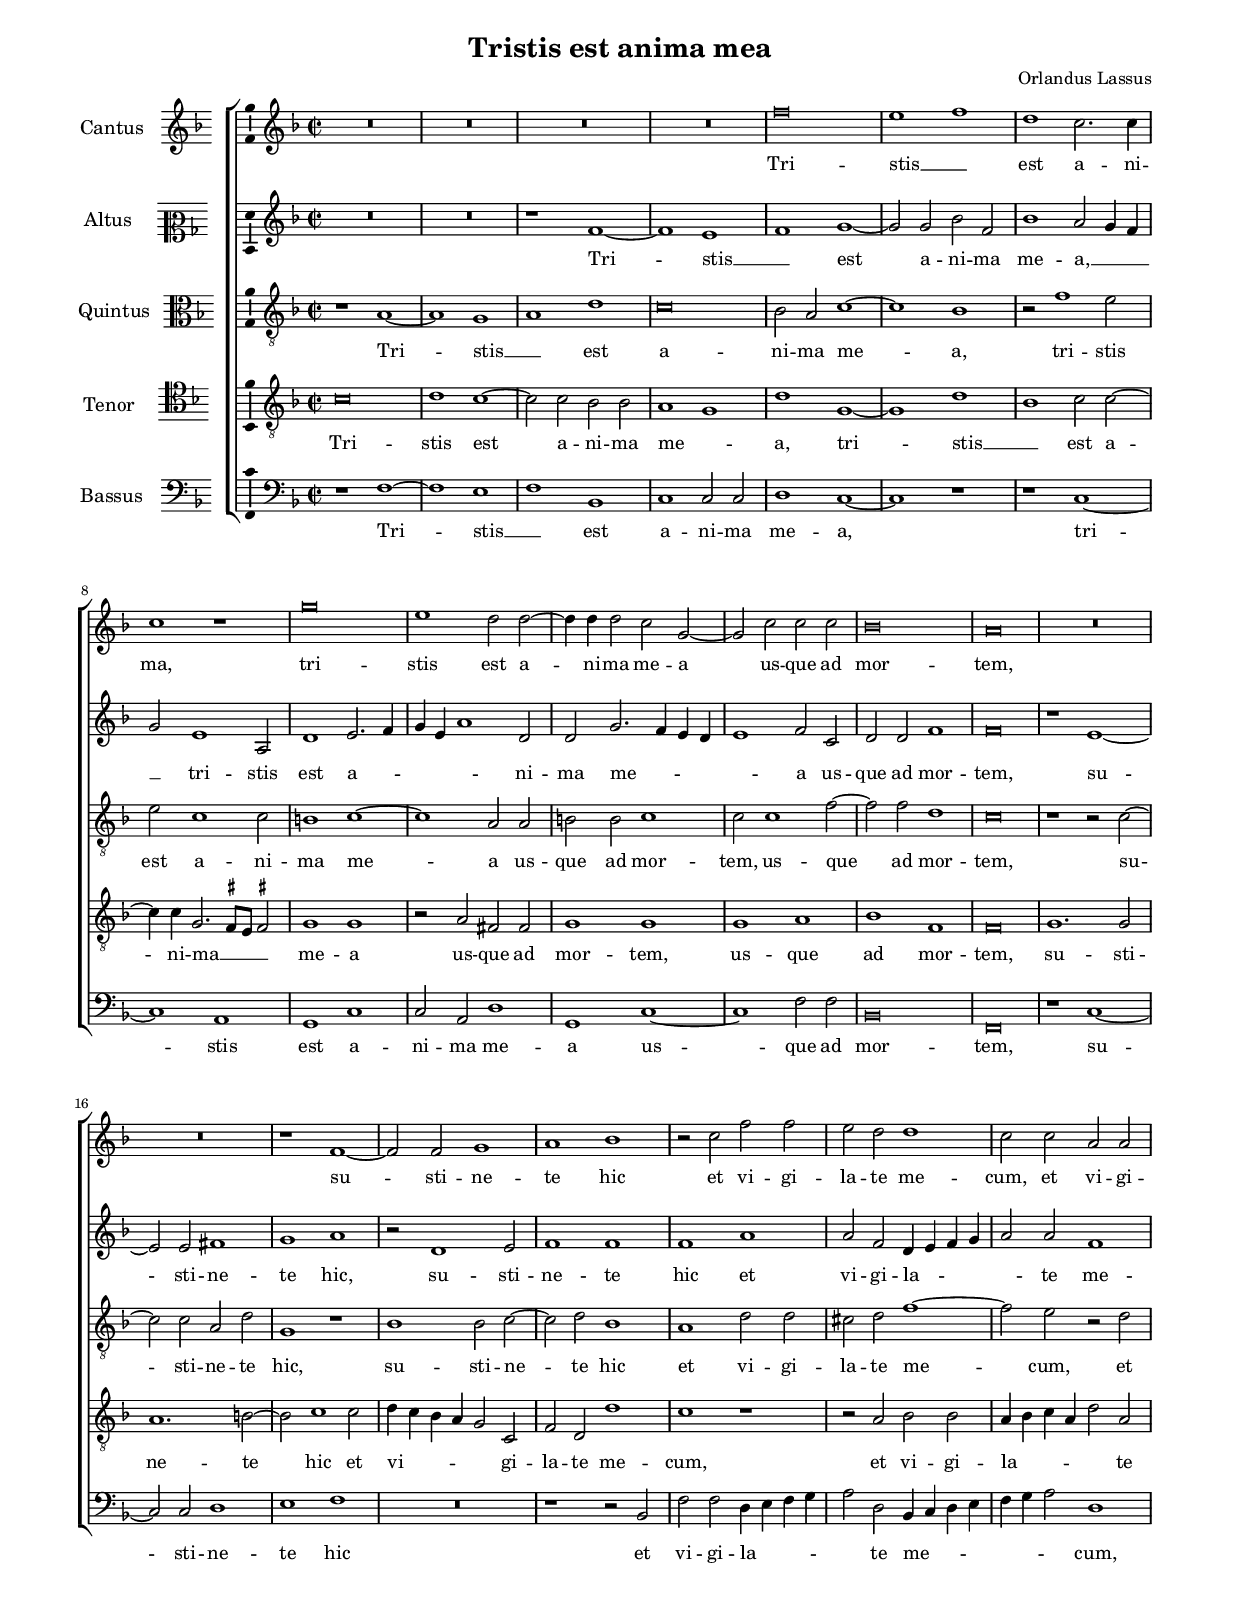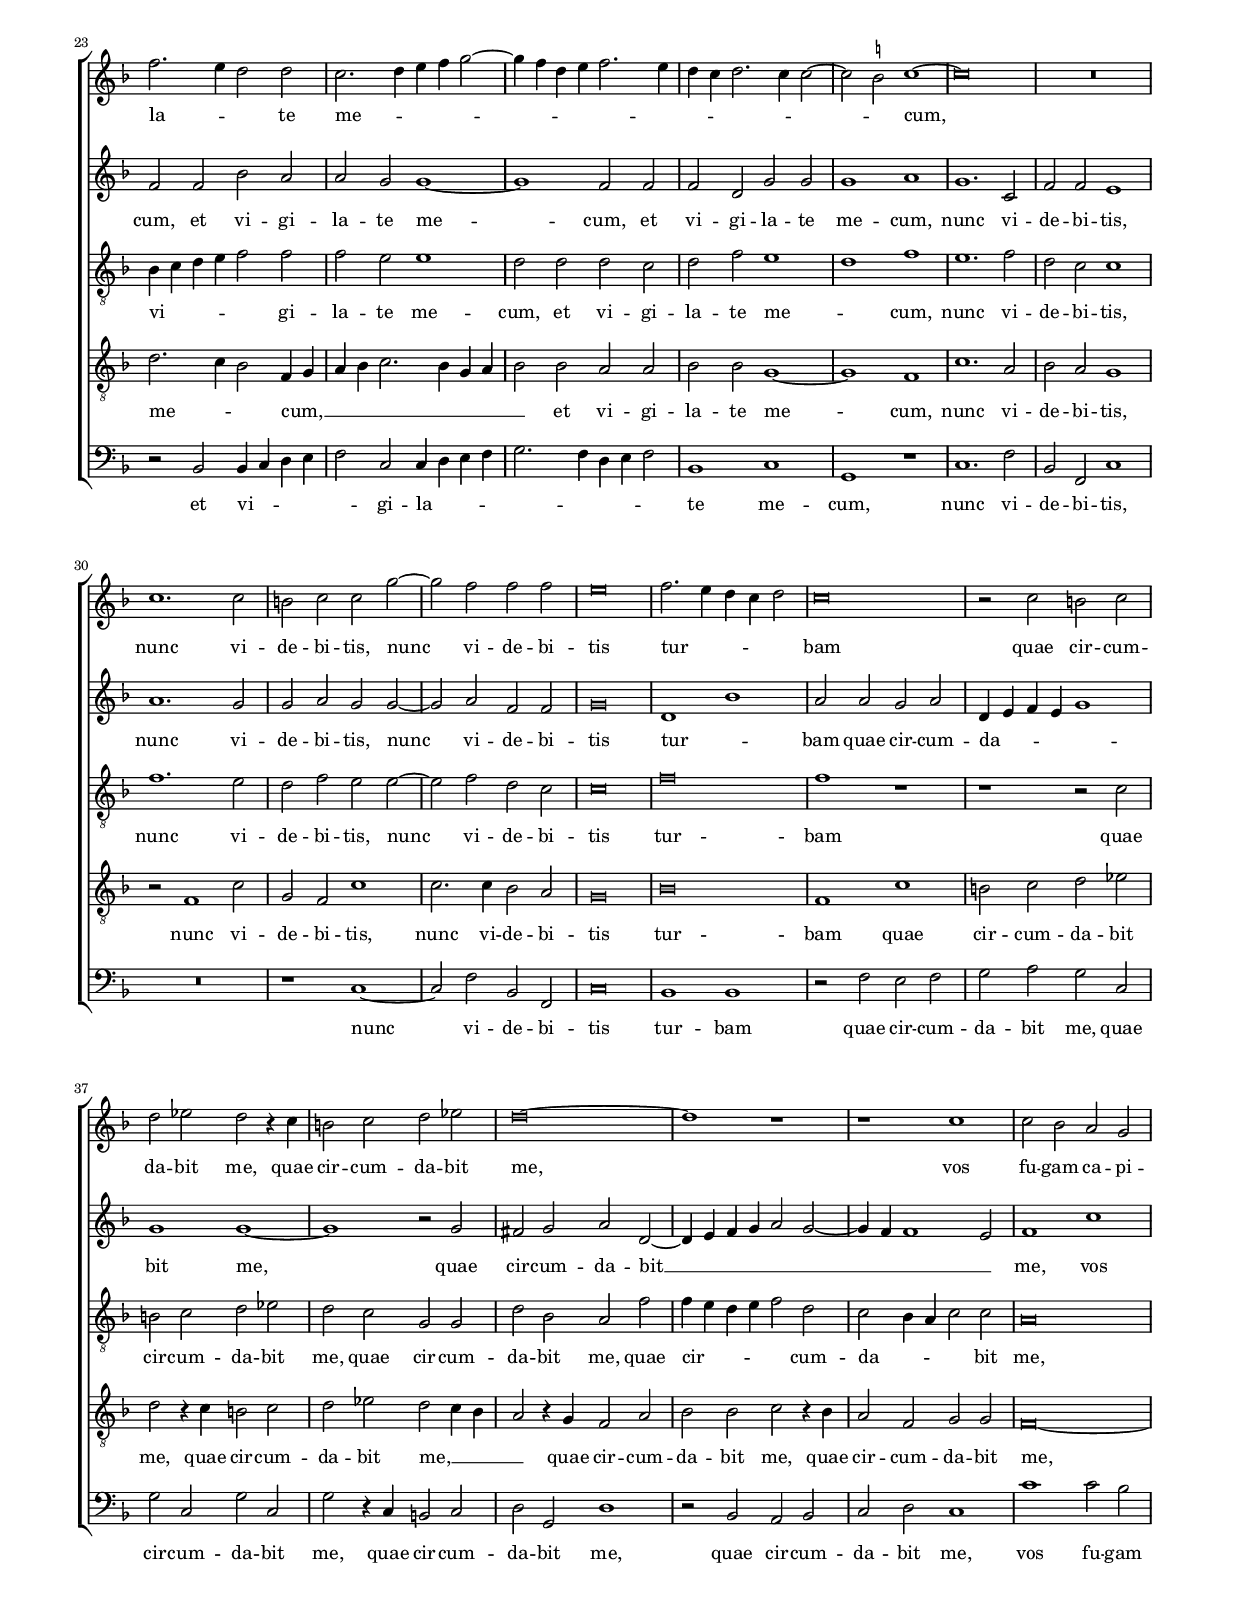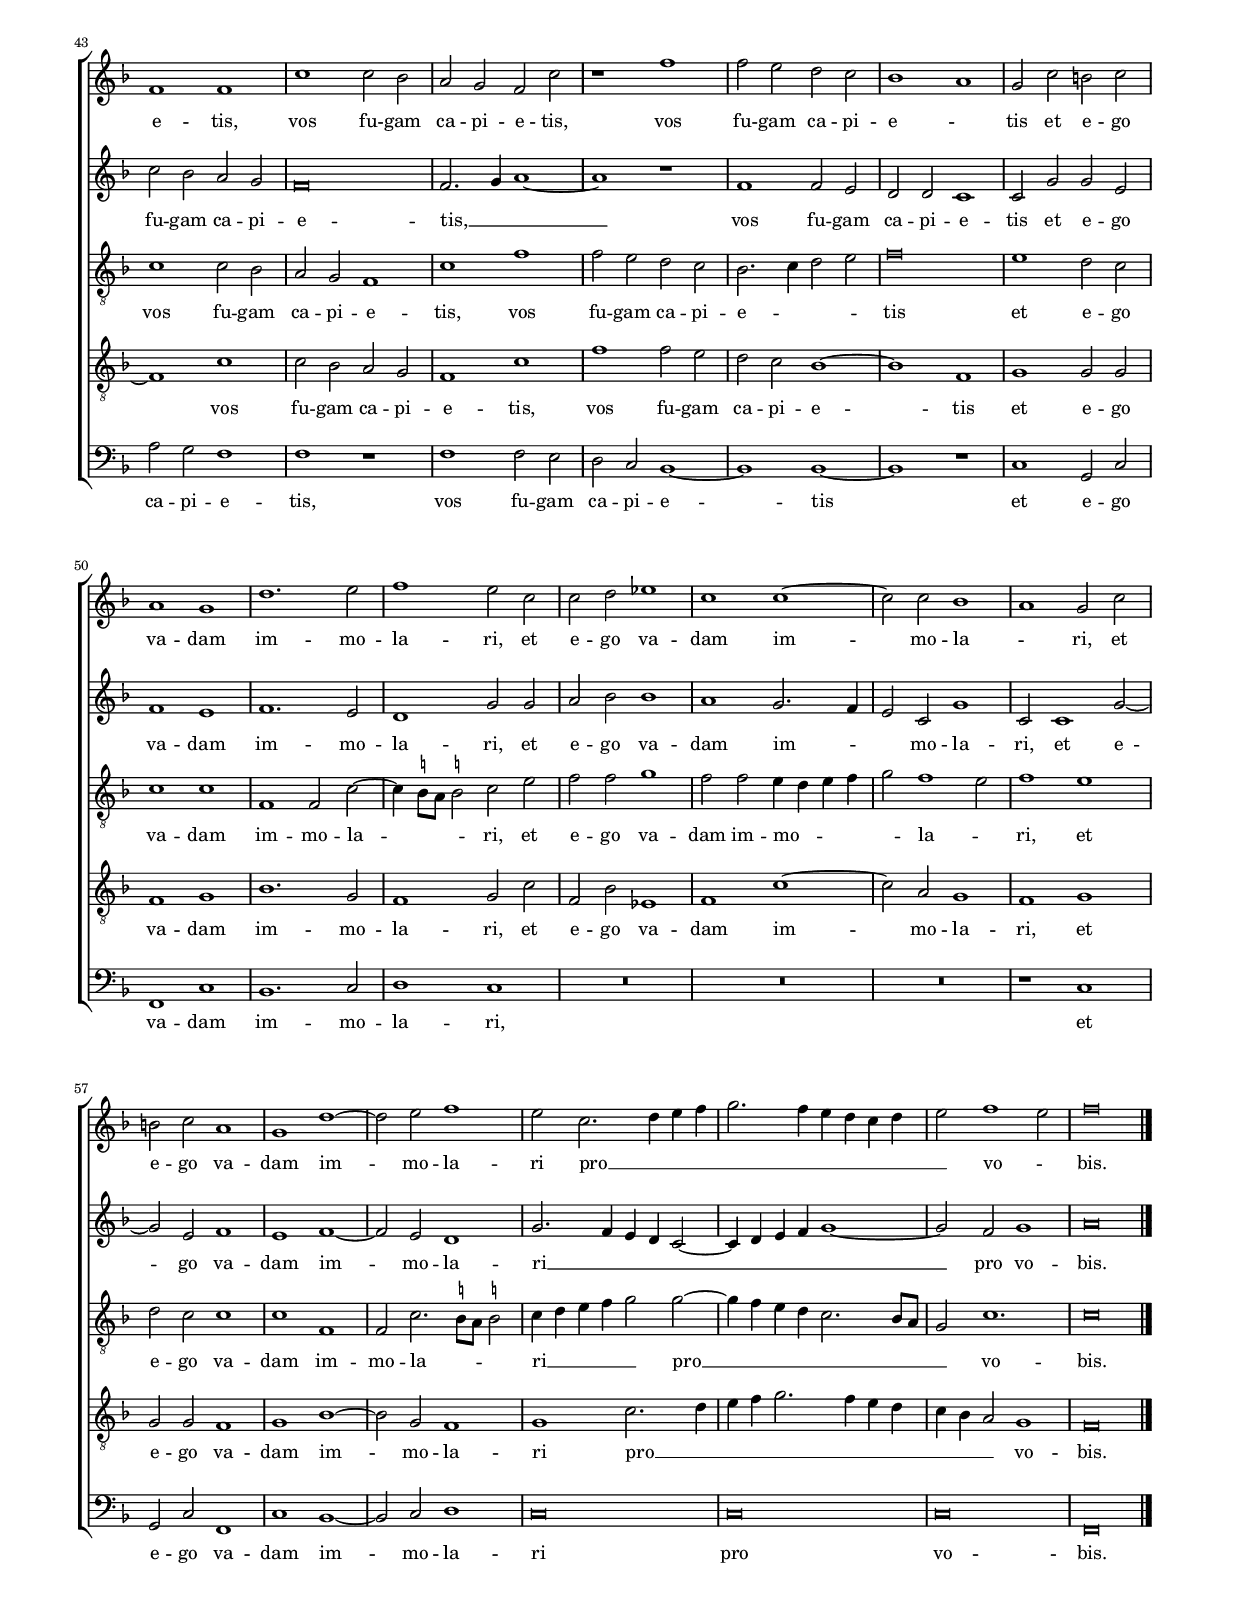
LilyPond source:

\header
{
  title="Tristis est anima mea"
  composer="Orlandus Lassus"
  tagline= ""
}

\version "2.22.0"
\include "deutsch.ly"
#(set-global-staff-size 15)
% #(set-default-paper-size "letter")
#(ly:set-option 'point-and-click #f)


\paper
	{
	top-margin = 1.8 \cm
	bottom-margin = 1.8 \cm
	left-margin = 1.5 \cm
	right-margin = 1.5 \cm
	ragged-bottom = ##f
	ragged-last-bottom = ##t
	print-page-number = ##f
	system-system-spacing = #'((basic-distance . 17) (minimum-distance . 14) (padding . 7) (strechability . 150))
	systems-per-page = 3
    page-count = 3
%	min-systems-per-page = 3
	markup-system-spacing.basic-distance = #12
%	print-all-headers = ##t
%	print-first-page-number = ##t
%	first-page-number = 1
	}

	
global = {
	\key f \major
	\time 2/2 \set Score.measureLength = #(ly:make-moment 2/1)
    \set Score.tempoHideNote = ##t
    \tempo 2 = 90
    \skip 1*2*63 \bar "|."
	}

	ficta = { \once \set suggestAccidentals = ##t }

	forget = #(define-music-function (music) (ly:music?) #{
		\accidentalStyle forget
		$music
		\accidentalStyle default
		#})



incipitcantus = \markup { \score {
	{
	\set Staff.instrumentName = \markup { \fontsize #1 "Cantus" }
	\key f \major
	\clef violin
	s4 \bar ""
	}
	\layout  {
	raggedright = ##t
	indent = 1.6 \cm
	line-width = 2.2\cm
	\context { \Staff \remove Time_signature_engraver }
	\override Staff.Clef.Y-extent = #'(0 . 0)
	}} \hspace #1 }

      
incipitaltus = \markup { \score {
	{
	\set Staff.instrumentName = \markup { \fontsize #1 "Altus" }
	\key f \major
	\clef mezzosoprano
	s4 \bar ""
	}
	\layout  {
	raggedright = ##t
	indent = 1.6 \cm
	line-width = 2.2\cm
	\context { \Staff \remove Time_signature_engraver }
	\override Staff.Clef.Y-extent = #'(0 . 0)
	}} \hspace #1 }

     
incipitquintus = \markup { \score {
	{
	\set Staff.instrumentName = \markup { \fontsize #1 "Quintus" }
	\key f \major
	\clef alto
	s4 \bar ""
	}
	\layout  {
	raggedright = ##t
	indent = 1.6 \cm
	line-width = 2.2\cm
	\context { \Staff \remove Time_signature_engraver }
	\override Staff.Clef.Y-extent = #'(0 . 0)
	}} \hspace #1 }
    
    
incipittenor = \markup { \score {
	{
	\set Staff.instrumentName = \markup { \fontsize #1 "Tenor" }
	\key f \major
	\clef tenor
	s4 \bar ""
	}
	\layout  {
	raggedright = ##t
	indent = 1.6 \cm
	line-width = 2.2\cm
	\context { \Staff \remove Time_signature_engraver }
	\override Staff.Clef.Y-extent = #'(0 . 0)
	}} \hspace #1 }
      
      
incipitbassus = \markup { \score {
	{
	\set Staff.instrumentName = \markup { \fontsize #1 "Bassus" }
	\key f \major
	\clef bass
	s4 \bar ""
	}
	\layout  {
	raggedright = ##t
	indent = 1.6 \cm
	line-width = 2.2\cm
	\context { \Staff \remove Time_signature_engraver }
	\override Staff.Clef.Y-extent = #'(0 . 0)
	}} \hspace #1 }


cantus =  \relative c''
	{
	R\breve
	R\breve
	R\breve
	R\breve
%5
	f\breve |
	e1 f
	d1 c2. c4
	c1 r
	g'\breve
%10
	e1 d2 d~ |
	d4 d d2 c g~
	g2 c c c
	b\breve
	a\breve
%15
	R\breve |
	R\breve
	r1 f~
	f2 f g1
	a1 b
%20
	r2 c f f |
	e2 d d1
	c2 c a a
	f'2. e4 d2 d
	c2. d4 e f g2~
%25
	g4 f d e f2. e4 |
	d4 c d2. c4 c2~
	c2 \ficta h c1~
	c\breve
	R\breve
%30
	c1. c2 |
	h2 c c g'~
	g2 f f f
	e\breve
	f2. e4 d c d2
%35
	c\breve |
	r2 c h c
	d2 es d r4 c
	h2 c d es
	d\breve~
%40
	d1 r |
	r1 c
	c2 b a g
	f1 f
	c'1 c2 b
%45
	a2 g f c' |
	r1 f
	f2 e d c
	b1 a
	g2 c h c
%50
	a1 g |
	d'1. e2
	f1 e2 c
	c2 d es1
	c1 c~
%55
	c2 c b1 |
	a1 g2 c
	h2 c a1
	g1 d'~
	d2 e f1
%60
	e2 c2. d4 e f |
	g2. f4 e d c d
	e2 f1 e2
	f\breve |
	}


altus =  \relative c'
    {
	R\breve
	R\breve
	r1 f~
	f1 e
%5
	f1 g~ |
	g2 g b f
	b1 a2 g4 f
	g2 e1 a,2
	d1 e2. f4
%10
	g4 e a1 d,2 |
	d2 g2. f4 e d
	e1 f2 c
	d2 d f1
	f\breve
%15
	r1 e~ |
	e2 e fis1
	g1 a
	r2 d,1 e2
	f1 f
%20
	f1 a |
	a2 f d4 e f g
	a2 a f1
	f2 f b a
	a2 g g1~
%25
	g1 f2 f |
	f2 d g g
	g1 a
	g1. c,2
	f2 f e1
%30
	a1. g2 |
	g2 a g g~
	g2 a f f
	g\breve
	d1 b'
%35
	a2 a g a |
	d,4 e f e g1
	g1 g~
	g1 r2 g
	fis2 g a d,~
%40
	d4 e f g a2 g~ |
	g4 f f1 e2
	f1 c'
	c2 b a g
	f\breve
%45
	f2. g4 a1~ |
	a1 r
	f1 f2 e
	d2 d c1
	c2 g' g e
%50
	f1 e |
	f1. e2
	d1 g2 g
	a2 b b1
	a1 g2. f4
%55
	e2 c g'1 |
	c,2 c1 g'2~
	g2 e f1
	e1 f~
	f2 e d1
%60
	g2. f4 e d c2~ |
	c4 d e f g1~
	g2 f g1
	a\breve |
	}


quintus  =  \relative c'
	{
	r1 a~
	a1 g
	a1 d
	c\breve
%5
	b2 a c1~ |
	c1 b
	r2 f'1 e2
	e2 c1 c2
	h1 c~ |
%10
	c1 a2 a |
	h2 h c1
	c2 c1 f2~
	f2 f d1
	c\breve
%15
	r1 r2 c~ |
	c2 c a d
	g,1 r
	b1 b2 c~
	c2 d b1
%20
	a1 d2 d |
	cis2 d f1~
	f2 e r d
	b4 c d e f2 f
	f2 e e1
%25
	d2 d d c |
	d2 f e1
	d1 f
	e1. f2
	d2 c c1
%30
	f1. e2 |
	d2 f e e~
	e2 f d c
	c\breve
	f\breve
%35
	f1 r |
	r1 r2 c
	h2 c d es
	d2 c g g
	d'2 b a f'
%40
	f4 e d e f2 d |
	c2 b4 a c2 c
	a\breve
	c1 c2 b
	a2 g f1
%45
	c'1 f |
	f2 e d c
	b2. c4 d2 e
	f\breve
	e1 d2 c
%50
	c1 c |
	f,1 f2 c'~
	c4 \stemDown \ficta h8 a \stemNeutral \ficta h!2 c e
	f2 f g1
	f2 f e4 d e f
%55
	g2 f1 e2 |
	f1 e
	d2 c c1
	c1 f,
	f2 c'2. \stemDown \ficta h8 a \stemNeutral \ficta h!2
%60
	c4 d e f g2 g~ |
	g4 f e d c2. b8 a
	g2 c1.
	c\breve |
	}


tenor =  \relative c'
	{
	c\breve
	d1 c~
	c2 c b b
	a1 g
%5
	d'1 g,~ |
	g1 d'
	b1 c2 c~
	c4 c g2. \ficta fis8 e \ficta fis!2
	g1 g
%10
	r2 a fis fis |
	g1 g
	g1 a
	b1 f
	f\breve
%15
	g1. g2 |
	a1. h2~
	h2 c1 c2
	d4 c b a g2 c,
	f2 d d'1
%20
	c1 r |
	r2 a b b
	a4 b c a d2 a
	d2. c4 b2 f4 g
	a4 b c2. b4 g a
%25
	b2 b a a |
	b2 b g1~
	g1 f
	c'1. a2
	b2 a g1
%30
	r2 f1 c'2 |
	g2 f c'1
	c2. c4 b2 a
	g\breve
	b\breve
%35
	f1 c' |
	h2 c d es
	d2 r4 c h2 c
	d2 es d c4 b
	a2 r4 g f2 a
%40
	b2 b c r4 b |
	a2 f g g
	f\breve~
	f1 c'
	c2 b a g
%45
	f1 c' |
	f1 f2 e
	d2 c b1~
	b1 f
	g1 g2 g
%50
	f1 g |
	b1. g2
	f1 g2 c
	f,2 b es,1
	f1 c'~
%55
	c2 a g1 |
	f1 g
	g2 g f1
	g1 b~
	b2 g f1
%60
	g1 c2. d4 |
	e4 f g2. f4 e d
	c4 b a2 g1
	f\breve |
	}


bassus  =  \relative c
	{
	r1 f~
	f1 e
	f1 b,
	c1 c2 c
%5
	d1 c~ |
	c1 r
	r1 c~
	c1 a
	g1 c
%10
	c2 a d1 |
	g,1 c~
	c1 f2 f
	b,\breve
	f\breve
%15
	r1 c'~ |
	c2 c d1
	e1 f
	R\breve
	r1 r2 b,
%20
	f'2 f d4 e f g |
	a2 d, b4 c d e
	f4 g a2 d,1
	r2 b b4 c d e
	f2 c c4 d e f
%25
	g2. f4 d e f2 |
	b,1 c
	g1 r
	c1. f2
	b,2 f c'1
%30
	R\breve |
	r1 c~
	c2 f b, f
	c'\breve
	b1 b
%35
	r2 f' e f |
	g2 a g c,
	g'2 c, g' c,
	g'2 r4 c, h2 c
	d2 g, d'1
%40
	r2 b a b |
	c2 d c1
	c'1 c2 b
	a2 g f1
	f1 r
%45
	f1 f2 e |
	d2 c b1~
	b1 b~
	b1 r
	c1 g2 c
%50
	f,1 c' |
	b1. c2
	d1 c
	R\breve
	R\breve
%55
	R\breve |
	r1 c
	g2 c f,1
	c'1 b~
	b2 c d1
%60
	c\breve |
	c\breve
	c\breve
	f,\breve |
	}


lyricscantus = \lyricmode {
	Tri -- stis __ _ est a -- ni -- ma,
        tri -- stis est a -- ni -- ma me -- a
        us -- que ad mor -- tem,
        su -- sti -- ne -- te hic
        et vi -- gi -- la -- te me -- cum,
        et vi -- gi -- la -- _ _ te me -- _ _ _ _ _ _ _ _ _ _ _ _ _ _ _ cum,
        nunc vi -- de -- bi -- tis,
        nunc vi -- de -- bi -- tis
        tur -- _ _ _ _ bam
        quae cir -- cum -- da -- bit me,
        quae cir -- cum -- da -- bit me,
        vos fu -- gam ca -- pi -- e -- tis,
        vos fu -- gam ca -- pi -- e -- tis,
        vos fu -- gam ca -- pi -- e -- _ tis
        et e -- go va -- dam im -- mo -- la -- ri,
        et e -- go va -- dam im -- mo -- la -- _ ri,
        et e -- go va -- dam im -- mo -- la -- ri
        pro __ _ _ _ _ _ _ _ _ _ _ vo -- _ bis.
	}


lyricsaltus = \lyricmode {
	Tri -- stis __ _ est a -- ni -- ma me -- a, __ _ _ _
        tri -- stis est a -- _ _ _ _ ni -- ma me -- _ _ _ _ a
        us -- que ad mor -- tem,
        su -- sti -- ne -- te hic,
        su -- sti -- ne -- te hic
        et vi -- gi -- la -- _ _ _ _ te me -- cum,
        et vi -- gi -- la -- te me -- cum,
        et vi -- gi -- la -- te me -- cum,
        nunc vi -- de -- bi -- tis,
        nunc vi -- de -- bi -- tis,
        nunc vi -- de -- bi -- tis
        tur -- _ bam
        quae cir -- cum -- da -- _ _ _ _ bit me,
        quae cir -- cum -- da -- bit __ _ _ _ _ _ _ _ _ me,
        vos fu -- gam ca -- pi -- e -- tis, __ _ _
        vos fu -- gam ca -- pi -- e -- tis
        et e -- go va -- dam im -- mo -- la -- ri,
        et e -- go va -- dam im -- _ _ mo -- la -- ri,
        et e -- go va -- dam im -- mo -- la -- ri __ _ _ _ _ _ _ _ _ 
        pro vo -- bis.
	}


lyricsquintus = \lyricmode {
	Tri -- stis __ _ est a -- ni -- ma me -- a,
        tri -- stis est a -- ni -- ma me -- a
        us -- que ad mor -- tem,
        us -- que ad mor -- tem,
        su -- sti -- ne -- te hic,
        su -- sti -- ne -- te hic
        et vi -- gi -- la -- te me -- cum,
        et vi -- _ _ _ _ gi -- la -- te me -- cum,
        et vi -- gi -- la -- te me -- _ cum,
        nunc vi -- de -- bi -- tis,
        nunc vi -- de -- bi -- tis,
        nunc vi -- de -- bi -- tis
        tur -- bam
        quae cir -- cum -- da -- bit me,
        quae cir -- cum -- da -- bit me,
        quae cir -- _ _ _ _ cum -- da -- _ _ _ bit me,
        vos fu -- gam ca -- pi -- e -- tis,
        vos fu -- gam ca -- pi -- e -- _ _ _ tis
        et e -- go va -- dam im -- mo -- la -- _ _ _ ri,
        et e -- go va -- dam im -- mo -- _ _ _ _ la -- _ ri,
        et e -- go va -- dam im -- mo -- la -- _ _ _ ri __ _ _ _ _
        pro __ _ _ _ _ _ _ _ vo -- bis.
	}


lyricstenor = \lyricmode {
	Tri -- stis est a -- ni -- ma me -- _ a,
        tri -- stis __ _ est a -- ni -- ma __ _ _ _ me -- a
        us -- que ad mor -- tem,
        us -- que ad mor -- tem,
        su -- sti -- ne -- te hic
        et vi -- _ _ _ _ gi -- la -- te me -- cum,
        et vi -- gi -- la -- _ _ _ _ te me -- _ _ cum, __ _ _ _ _ _ _ _ _
        et vi -- gi -- la -- te me -- cum,
        nunc vi -- de -- bi -- tis,
        nunc vi -- de -- bi -- tis,
        nunc vi -- de -- bi -- tis
        tur -- bam
        quae cir -- cum -- da -- bit me,
        quae cir -- cum -- da -- bit me, __ _ _ _
        quae cir -- cum -- da -- bit me,
        quae cir -- cum -- da -- bit me,
        vos fu -- gam ca -- pi -- e -- tis,
        vos fu -- gam ca -- pi -- e -- tis
        et e -- go va -- dam im -- mo -- la -- ri,
        et e -- go va -- dam im -- mo -- la -- ri,
        et e -- go va -- dam im -- mo -- la -- ri
        pro __ _ _ _ _ _ _ _ _ _ _ vo -- bis.
	}


lyricsbassus = \lyricmode {
	Tri -- stis __ _ est a -- ni -- ma me -- a,
        tri -- stis est a -- ni -- ma me -- a
        us -- que ad mor -- tem,
        su -- sti -- ne -- te hic
        et vi -- gi -- la -- _ _ _ _ te me -- _ _ _ _ _ _ cum,
        et vi -- _ _ _ _ gi -- la -- _ _ _ _ _ _ _ _ te me -- cum,
        nunc vi -- de -- bi -- tis,
        nunc vi -- de -- bi -- tis
        tur -- bam
        quae cir -- cum -- da -- bit me,
        quae cir -- cum -- da -- bit me,
        quae cir -- cum -- da -- bit me,
        quae cir -- cum -- da -- bit me,
        vos fu -- gam ca -- pi -- e -- tis,
        vos fu -- gam ca -- pi -- e -- tis
        et e -- go va -- dam im -- mo -- la -- ri,
        et e -- go va -- dam im -- mo -- la -- ri
        pro vo -- bis.
	}


\score
{  
    \transpose c c {
	\new ChoirStaff \with { \override StaffGrouper.staff-staff-spacing.basic-distance = #12 }
	<<

	\new Staff << \global
	\new Voice="v1" {
		\set Staff.instrumentName=\incipitcantus
%		\set Staff.instrumentName= "S"
		\set Staff.midiInstrument = "reed organ"
		\clef violin
		\cantus }
	\new Lyrics \lyricsto "v1" {\lyricscantus }
	>>


	\new Staff << \global
	\new Voice="v2" {
		\set Staff.instrumentName=\incipitaltus
%		\set Staff.instrumentName= "A"
		\set Staff.midiInstrument = "reed organ"
		\clef violin 
		\altus}
	\new Lyrics \lyricsto "v2" {\lyricsaltus }
	>>


	\new Staff << \global
	\new Voice="v5" {
		\set Staff.instrumentName=\incipitquintus
%		\set Staff.instrumentName= "Q"
		\set Staff.midiInstrument = "reed organ"
		\clef "G_8"
		\quintus}
	\new Lyrics \lyricsto "v5" {\lyricsquintus }
	>>


	\new Staff << \global
	\new Voice="v3" {
		\set Staff.instrumentName=\incipittenor
%		\set Staff.instrumentName= "T"
		\set Staff.midiInstrument = "reed organ"
		\clef "G_8"
		\tenor }
	\new Lyrics \lyricsto "v3" {\lyricstenor }
	>>


	\new Staff << \global
	\new Voice="v4" {
		\set Staff.instrumentName=\incipitbassus
%		\set Staff.instrumentName= "B"
		\set Staff.midiInstrument = "reed organ"
		\clef bass 
		\bassus }
	\new Lyrics \lyricsto "v4" {\lyricsbassus}
	>>

	>>
	} % transpose

	\layout
	{
	indent = 2.5\cm
	\context { \Lyrics \override VerticalAxisGroup.nonstaff-relatedstaff-spacing.padding = #1.4 }
%	\context { \Lyrics \override LyricText.font-size = #1 }
	\context { \Staff \override TimeSignature.break-visibility = #end-of-line-invisible }
	\context { \Staff \consists "Ambitus_engraver" }
	\context { \Score \override BarNumber.padding = #2 }
	\context { \Voice \override NoteHead.style = #'baroque }
	}

\midi
	{
	}

}


% EOF
